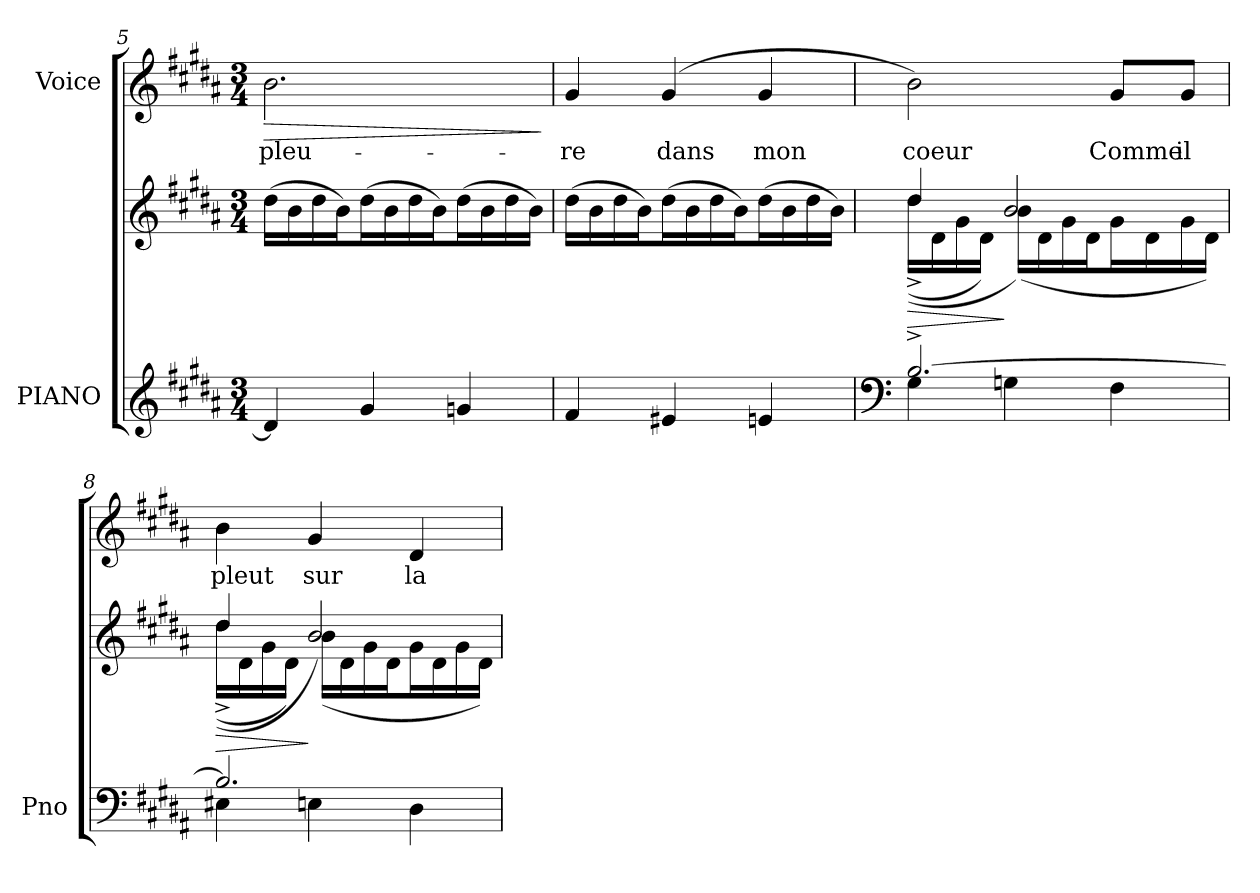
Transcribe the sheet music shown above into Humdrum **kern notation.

**kern	**kern	**dynam	**kern	**text	**dynam
*part2	*part2	*part2	*part1	*part1	*part1
*staff3	*staff2	*staff2/3	*staff1	*staff1	*staff1
*I"PIANO	*	*	*I"Voice	*	*
*I'Pno	*	*	*	*	*
*clefG2	*clefG2	*	*clefG2	*	*
*k[f#c#g#d#a#]	*k[f#c#g#d#a#]	*	*k[f#c#g#d#a#]	*	*
*M3/4	*M3/4	*	*M3/4	*	*
=5	=5	=5	=5	=5	=5
!	!	!	!	!LO:LY:b	!LO:HP:b
4d#/]	(16dd#\LL	.	2.b\	pleu-	>
.	16b\	.	.	.	.
.	16dd#\	.	.	.	.
.	16b\J)	.	.	.	.
4g#/	(16dd#\L	.	.	.	.
.	16b\	.	.	.	.
.	16dd#\	.	.	.	.
.	16b\J)	.	.	.	.
4gn/	(16dd#\L	.	.	.	.
.	16b\	.	.	.	.
.	16dd#\	.	.	.	.
.	16b\JJ)	.	.	.	.
.	.	.	.	.	]
!!LO:LB:g=z
=6	=6	=6	=6	=6	=6
!	!	!	!	!LO:LY:b	!
4f#/	(16dd#\LL	.	4g#/	-re	.
.	16b\	.	.	.	.
.	16dd#\	.	.	.	.
.	16b\J)	.	.	.	.
!	!	!	!	!LO:LY:b	!
4e#X/	(16dd#\L	.	(4g#/	dans	.
.	16b\	.	.	.	.
.	16dd#\	.	.	.	.
.	16b\J)	.	.	.	.
!	!	!	!	!LO:LY:b	!
4en/	(16dd#\L	.	4g#/	mon	.
.	16b\	.	.	.	.
.	16dd#\	.	.	.	.
.	16b\JJ)	.	.	.	.
!!LO:PB:g=z
=7	=7	=7	=7	=7	=7
*clefF4	*	*	*	*	*
*^	*	*	*	*	*
!	!	!	!LO:HP:b	!	!LO:LY:b	!
*	*	*^	*	*	*	*
[2.B^/	4G#\	4dd#/	((16dd#^>\LL	>	2b\)	coeur	.
.	.	.	16d#\	.	.	.	.
.	.	.	16g#\	.	.	.	.
.	.	.	16d#\JJ)	.	.	.	.
.	4Gn\	2b/	(16b\LL)	]	.	.	.
.	.	.	16d#\	.	.	.	.
.	.	.	16g#\	.	.	.	.
.	.	.	16d#\J	.	.	.	.
!	!	!	!	!	!	!LO:LY:b	!
.	4F#\	.	16g#\L	.	8g#/L	Comme	.
.	.	.	16d#\	.	.	.	.
!	!	!	!	!	!	!LO:LY:b	!
.	.	.	16g#\	.	8g#/J	il	.
.	.	.	16d#\JJ)	.	.	.	.
=8	=8	=8	=8	=8	=8	=8	=8
!	!	!	!	!LO:HP:b	!	!LO:LY:b	!
2.B/]	4E#X\	4dd#/	((16dd#^>\LL	>	4b\	pleut	.
.	.	.	16d#\	.	.	.	.
.	.	.	16g#\	.	.	.	.
.	.	.	16d#\JJ)	.	.	.	.
!	!	!	!	!	!	!LO:LY:b	!
.	4En\	2b/	(16b\LL)	]	4g#/	sur	.
.	.	.	16d#\	.	.	.	.
.	.	.	16g#\	.	.	.	.
.	.	.	16d#\J	.	.	.	.
!	!	!	!	!	!	!LO:LY:b	!
.	4D#\	.	16g#\L	.	4d#/	la	.
.	.	.	16d#\	.	.	.	.
.	.	.	16g#\	.	.	.	.
.	.	.	16d#\JJ)	.	.	.	.
*v	*v	*	*	*	*	*	*
*	*v	*v	*	*	*	*
=	=	=	=	=	=
*-	*-	*-	*-	*-	*-
